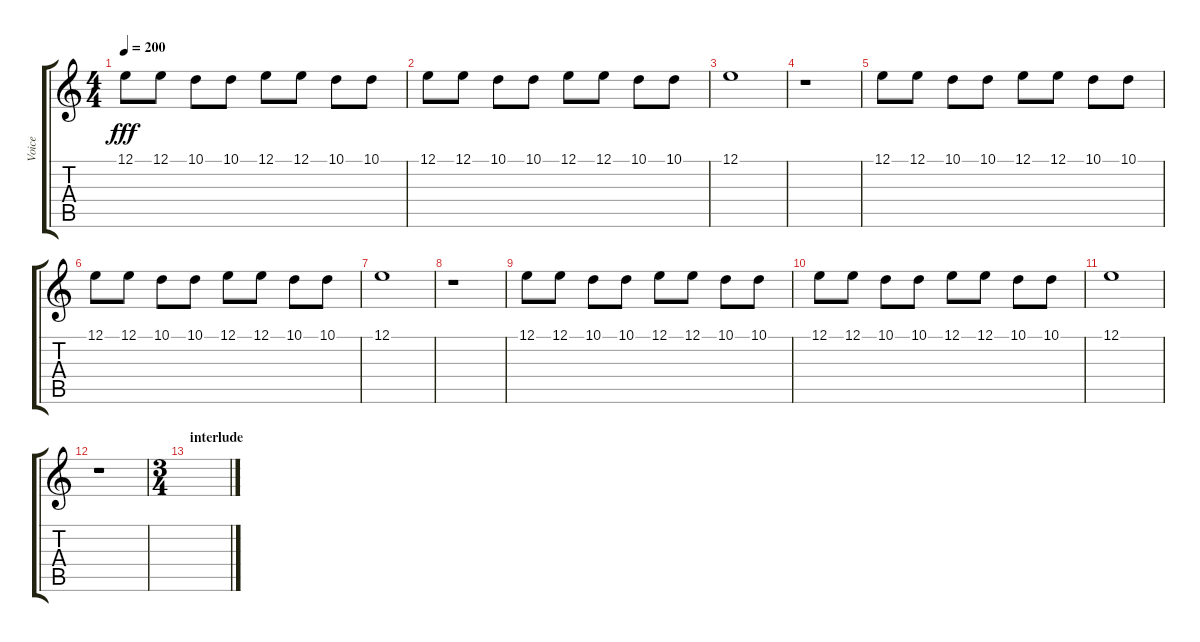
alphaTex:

\track ("Voice" "Voice") {instrument choiraahs}
\staff {score tabs}
\tuning (E4 B3 G3 D3 A2 E2) {hide}
\ts (4 4)
\tempo 200
\clef g2
\ks c
12.1.8{dy fff} 12.1.8 10.1.8 10.1.8 12.1.8 12.1.8 10.1.8 10.1.8 |
12.1.8 12.1.8 10.1.8 10.1.8 12.1.8 12.1.8 10.1.8 10.1.8 |
12.1.1 |
r.1 |
12.1.8 12.1.8 10.1.8 10.1.8 12.1.8 12.1.8 10.1.8 10.1.8 |
12.1.8 12.1.8 10.1.8 10.1.8 12.1.8 12.1.8 10.1.8 10.1.8 |
12.1.1 |
r.1 |
12.1.8 12.1.8 10.1.8 10.1.8 12.1.8 12.1.8 10.1.8 10.1.8 |
12.1.8 12.1.8 10.1.8 10.1.8 12.1.8 12.1.8 10.1.8 10.1.8 |
12.1.1 |
r.1 |
\ts (3 4)
\section ("" "interlude")
